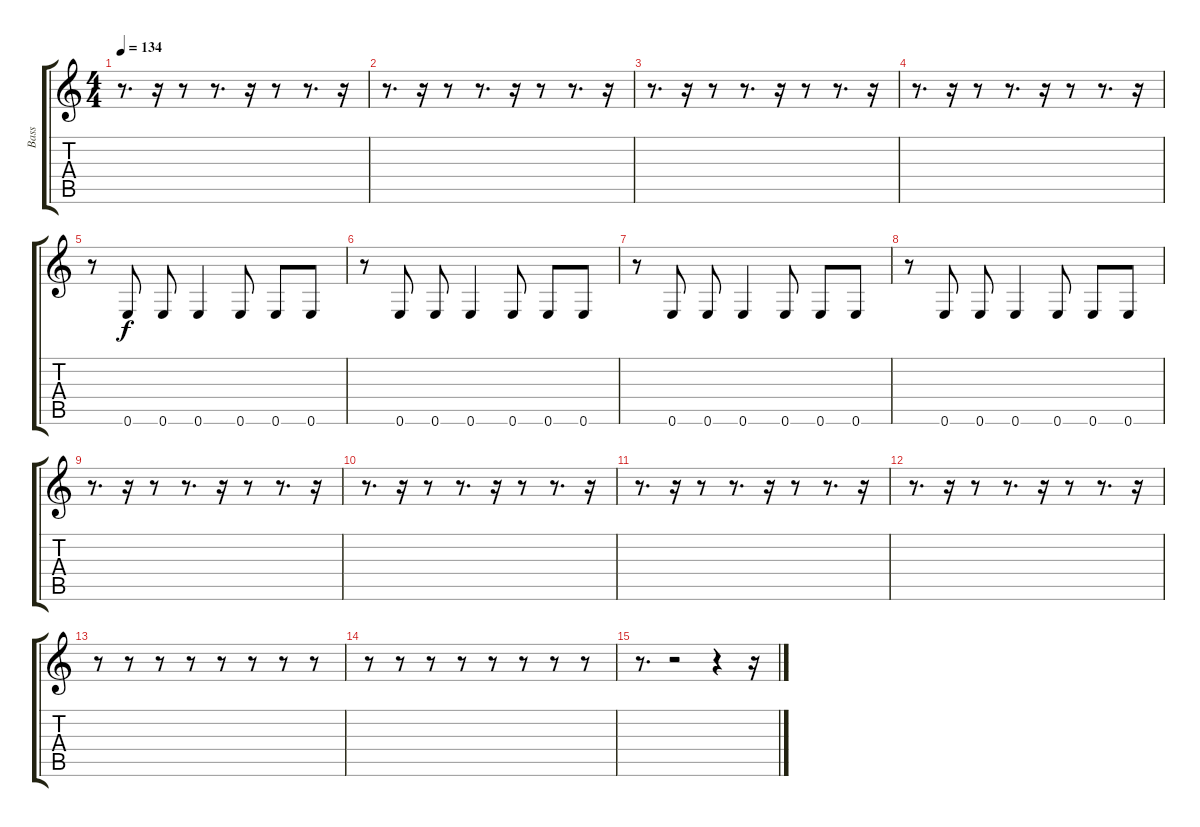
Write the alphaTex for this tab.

\track ("Bass" "Bass") {instrument electricbassfinger}
\staff {score tabs}
\tuning (E4 B3 G3 D3 A2 E2) {hide}
\ts (4 4)
\tempo 134
\clef g2
\ks c
r.8{d dy f} r.16 r.8 r.8{d} r.16 r.8 r.8{d} r.16 |
r.8{d} r.16 r.8 r.8{d} r.16 r.8 r.8{d} r.16 |
r.8{d} r.16 r.8 r.8{d} r.16 r.8 r.8{d} r.16 |
r.8{d} r.16 r.8 r.8{d} r.16 r.8 r.8{d} r.16 |
r.8 0.6.8 0.6.8 0.6.4 0.6.8 0.6.8 0.6.8 |
r.8 0.6.8 0.6.8 0.6.4 0.6.8 0.6.8 0.6.8 |
r.8 0.6.8 0.6.8 0.6.4 0.6.8 0.6.8 0.6.8 |
r.8 0.6.8 0.6.8 0.6.4 0.6.8 0.6.8 0.6.8 |
r.8{d} r.16 r.8 r.8{d} r.16 r.8 r.8{d} r.16 |
r.8{d} r.16 r.8 r.8{d} r.16 r.8 r.8{d} r.16 |
r.8{d} r.16 r.8 r.8{d} r.16 r.8 r.8{d} r.16 |
r.8{d} r.16 r.8 r.8{d} r.16 r.8 r.8{d} r.16 |
r.8 r.8 r.8 r.8 r.8 r.8 r.8 r.8 |
r.8 r.8 r.8 r.8 r.8 r.8 r.8 r.8 |
r.8{d} r.2 r.4 r.16
